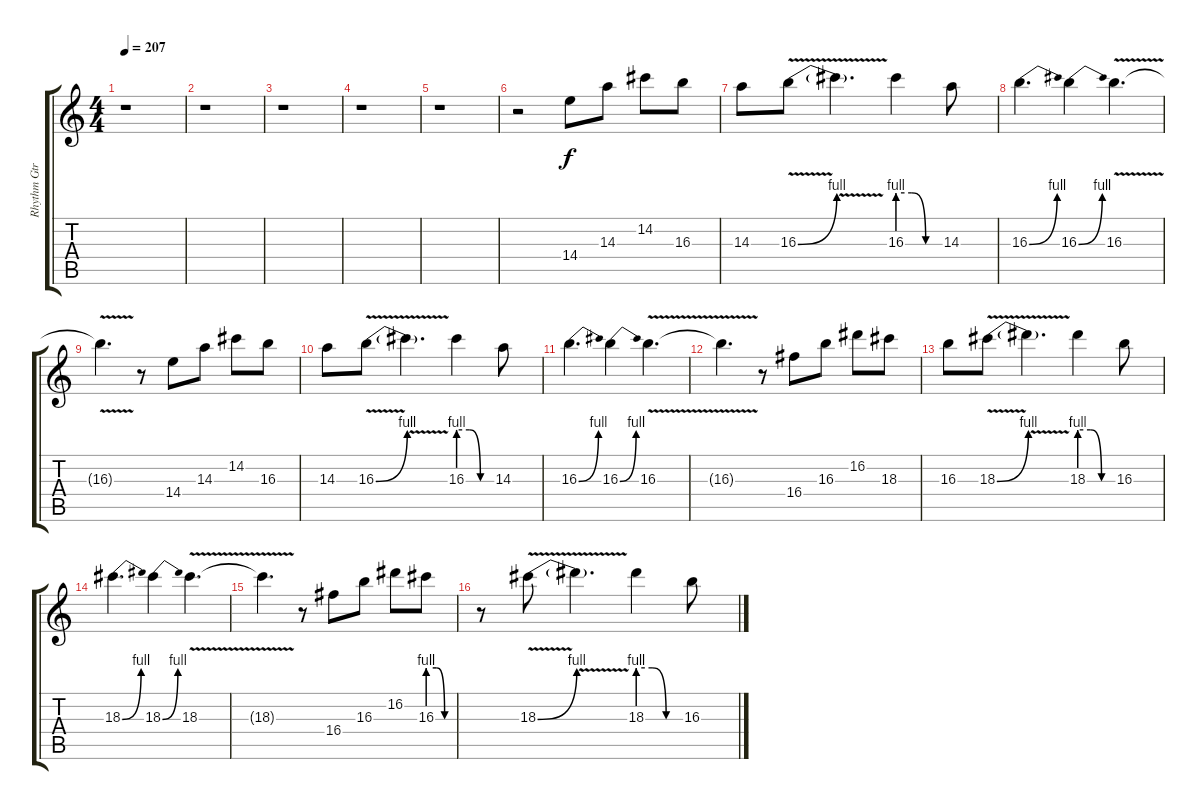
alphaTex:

\track ("Rhythm Gtr" "Rhythm Gtr") {instrument electricbassfinger}
\staff {score tabs}
\tuning (E4 B3 G3 D3 A2 E2) {hide}
\ts (4 4)
\tempo 207
\clef g2
\ks c
r.1{dy f} |
r.1 |
r.1 |
r.1 |
r.1 |
r.2 14.4.8 14.3.8 14.2.8 16.3.8 |
14.3.8 16.3{be (bend 0 0 60 4) v}.8 16.3{v t}.4{d} 16.3{be (custom 0 4 20 4 40 0 60 0)}.4 14.3.8 |
16.3{be (bend 0 0 60 4)}.4{d} 16.3{be (bend 0 0 60 4)}.4 16.3{v}.4{d} |
16.3{v t}.4{d} r.8 14.4.8 14.3.8 14.2.8 16.3.8 |
14.3.8 16.3{be (bend 0 0 60 4) v}.8 16.3{v t}.4{d} 16.3{be (custom 0 4 20 4 40 0 60 0)}.4 14.3.8 |
16.3{be (bend 0 0 60 4)}.4{d} 16.3{be (bend 0 0 60 4)}.4 16.3{v}.4{d} |
16.3{v t}.4{d} r.8 16.4.8 16.3.8 16.2.8 18.3.8 |
16.3.8 18.3{be (bend 0 0 60 4) v}.8 18.3{v t}.4{d} 18.3{be (custom 0 4 20 4 40 0 60 0)}.4 16.3.8 |
18.3{be (bend 0 0 60 4)}.4{d} 18.3{be (bend 0 0 60 4)}.4 18.3{v}.4{d} |
18.3{v t}.4{d} r.8 16.4.8 16.3.8 16.2.8 16.3{be (custom 0 4 20 4 40 0 60 0)}.8 |
r.8 18.3{be (bend 0 0 60 4) v}.8 18.3{v t}.4{d} 18.3{be (custom 0 4 20 4 40 0 60 0)}.4 16.3.8
